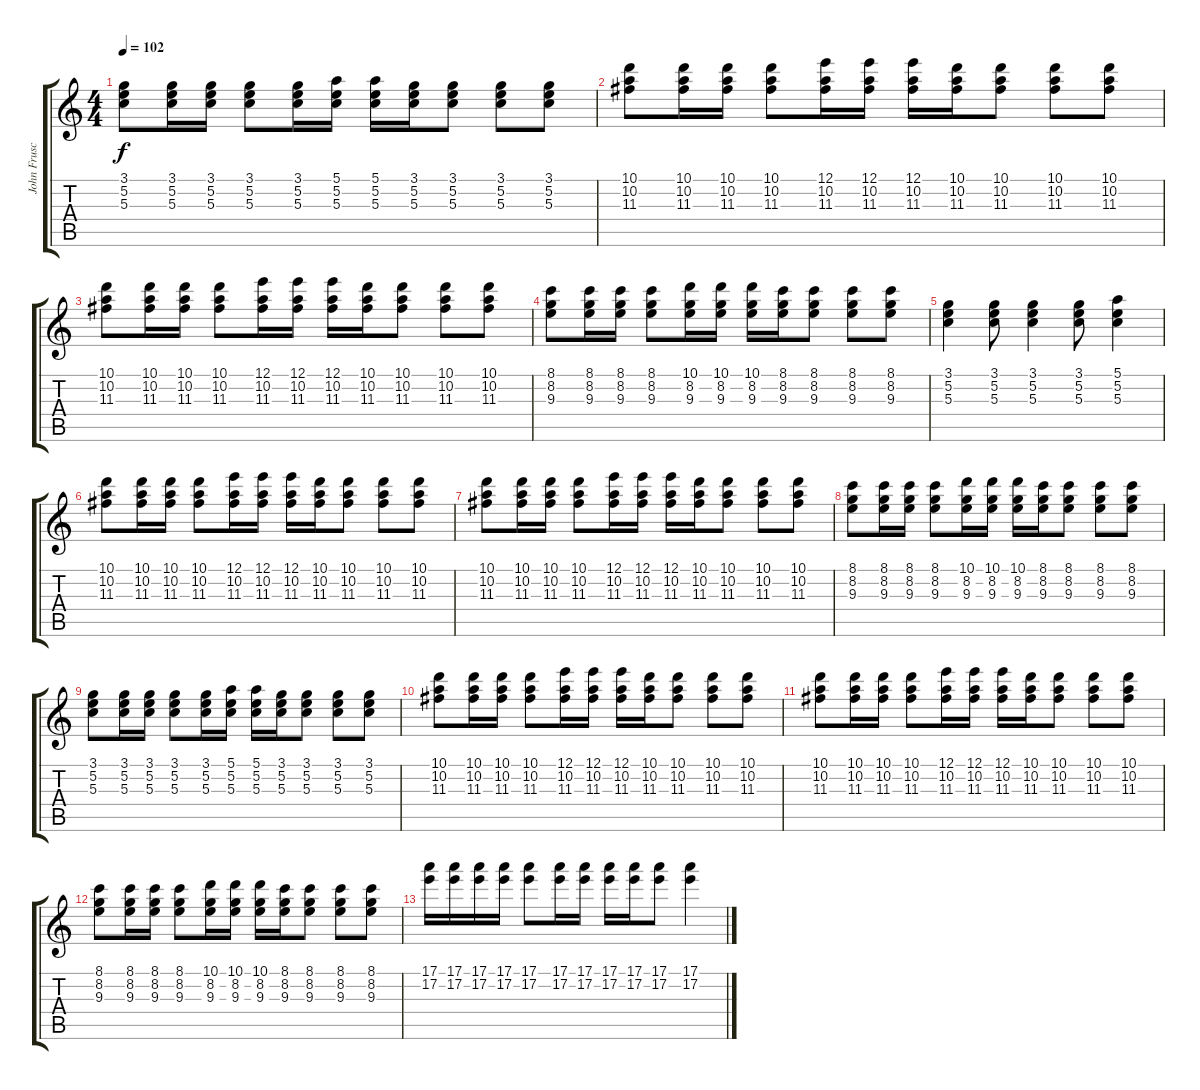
\track ("John Frusciante (Guitare)" "John Frusc") {instrument electricguitarclean}
\staff {score tabs}
\tuning (E4 B3 G3 D3 A2 E2) {hide}
\ts (4 4)
\tempo 102
\clef g2
\ks c
(3.1 5.2 5.3).8{dy f} (3.1 5.2 5.3).16 (3.1 5.2 5.3).16 (3.1 5.2 5.3).8 (3.1 5.2 5.3).16 (5.1 5.2 5.3).16 (5.1 5.2 5.3).16 (3.1 5.2 5.3).16 (3.1 5.2 5.3).8 (3.1 5.2 5.3).8 (3.1 5.2 5.3).8 |
(10.1 10.2 11.3).8 (10.1 10.2 11.3).16 (10.1 10.2 11.3).16 (10.1 10.2 11.3).8 (12.1 10.2 11.3).16 (12.1 10.2 11.3).16 (12.1 10.2 11.3).16 (10.1 10.2 11.3).16 (10.1 10.2 11.3).8 (10.1 10.2 11.3).8 (10.1 10.2 11.3).8 |
(10.1 10.2 11.3).8 (10.1 10.2 11.3).16 (10.1 10.2 11.3).16 (10.1 10.2 11.3).8 (12.1 10.2 11.3).16 (12.1 10.2 11.3).16 (12.1 10.2 11.3).16 (10.1 10.2 11.3).16 (10.1 10.2 11.3).8 (10.1 10.2 11.3).8 (10.1 10.2 11.3).8 |
(8.1 8.2 9.3).8 (8.1 8.2 9.3).16 (8.1 8.2 9.3).16 (8.1 8.2 9.3).8 (10.1 8.2 9.3).16 (10.1 8.2 9.3).16 (10.1 8.2 9.3).16 (8.1 8.2 9.3).16 (8.1 8.2 9.3).8 (8.1 8.2 9.3).8 (8.1 8.2 9.3).8 |
(3.1 5.2 5.3).4 (3.1 5.2 5.3).8 (3.1 5.2 5.3).4 (3.1 5.2 5.3).8 (5.1 5.2 5.3).4 |
(10.1 10.2 11.3).8 (10.1 10.2 11.3).16 (10.1 10.2 11.3).16 (10.1 10.2 11.3).8 (12.1 10.2 11.3).16 (12.1 10.2 11.3).16 (12.1 10.2 11.3).16 (10.1 10.2 11.3).16 (10.1 10.2 11.3).8 (10.1 10.2 11.3).8 (10.1 10.2 11.3).8 |
(10.1 10.2 11.3).8 (10.1 10.2 11.3).16 (10.1 10.2 11.3).16 (10.1 10.2 11.3).8 (12.1 10.2 11.3).16 (12.1 10.2 11.3).16 (12.1 10.2 11.3).16 (10.1 10.2 11.3).16 (10.1 10.2 11.3).8 (10.1 10.2 11.3).8 (10.1 10.2 11.3).8 |
(8.1 8.2 9.3).8 (8.1 8.2 9.3).16 (8.1 8.2 9.3).16 (8.1 8.2 9.3).8 (10.1 8.2 9.3).16 (10.1 8.2 9.3).16 (10.1 8.2 9.3).16 (8.1 8.2 9.3).16 (8.1 8.2 9.3).8 (8.1 8.2 9.3).8 (8.1 8.2 9.3).8 |
(3.1 5.2 5.3).8 (3.1 5.2 5.3).16 (3.1 5.2 5.3).16 (3.1 5.2 5.3).8 (3.1 5.2 5.3).16 (5.1 5.2 5.3).16 (5.1 5.2 5.3).16 (3.1 5.2 5.3).16 (3.1 5.2 5.3).8 (3.1 5.2 5.3).8 (3.1 5.2 5.3).8 |
(10.1 10.2 11.3).8 (10.1 10.2 11.3).16 (10.1 10.2 11.3).16 (10.1 10.2 11.3).8 (12.1 10.2 11.3).16 (12.1 10.2 11.3).16 (12.1 10.2 11.3).16 (10.1 10.2 11.3).16 (10.1 10.2 11.3).8 (10.1 10.2 11.3).8 (10.1 10.2 11.3).8 |
(10.1 10.2 11.3).8 (10.1 10.2 11.3).16 (10.1 10.2 11.3).16 (10.1 10.2 11.3).8 (12.1 10.2 11.3).16 (12.1 10.2 11.3).16 (12.1 10.2 11.3).16 (10.1 10.2 11.3).16 (10.1 10.2 11.3).8 (10.1 10.2 11.3).8 (10.1 10.2 11.3).8 |
(8.1 8.2 9.3).8 (8.1 8.2 9.3).16 (8.1 8.2 9.3).16 (8.1 8.2 9.3).8 (10.1 8.2 9.3).16 (10.1 8.2 9.3).16 (10.1 8.2 9.3).16 (8.1 8.2 9.3).16 (8.1 8.2 9.3).8 (8.1 8.2 9.3).8 (8.1 8.2 9.3).8 |
(17.1 17.2).16 (17.1 17.2).16 (17.1 17.2).16 (17.1 17.2).16 (17.1 17.2).8 (17.1 17.2).16 (17.1 17.2).16 (17.1 17.2).16 (17.1 17.2).16 (17.1 17.2).8 (17.1 17.2).4
